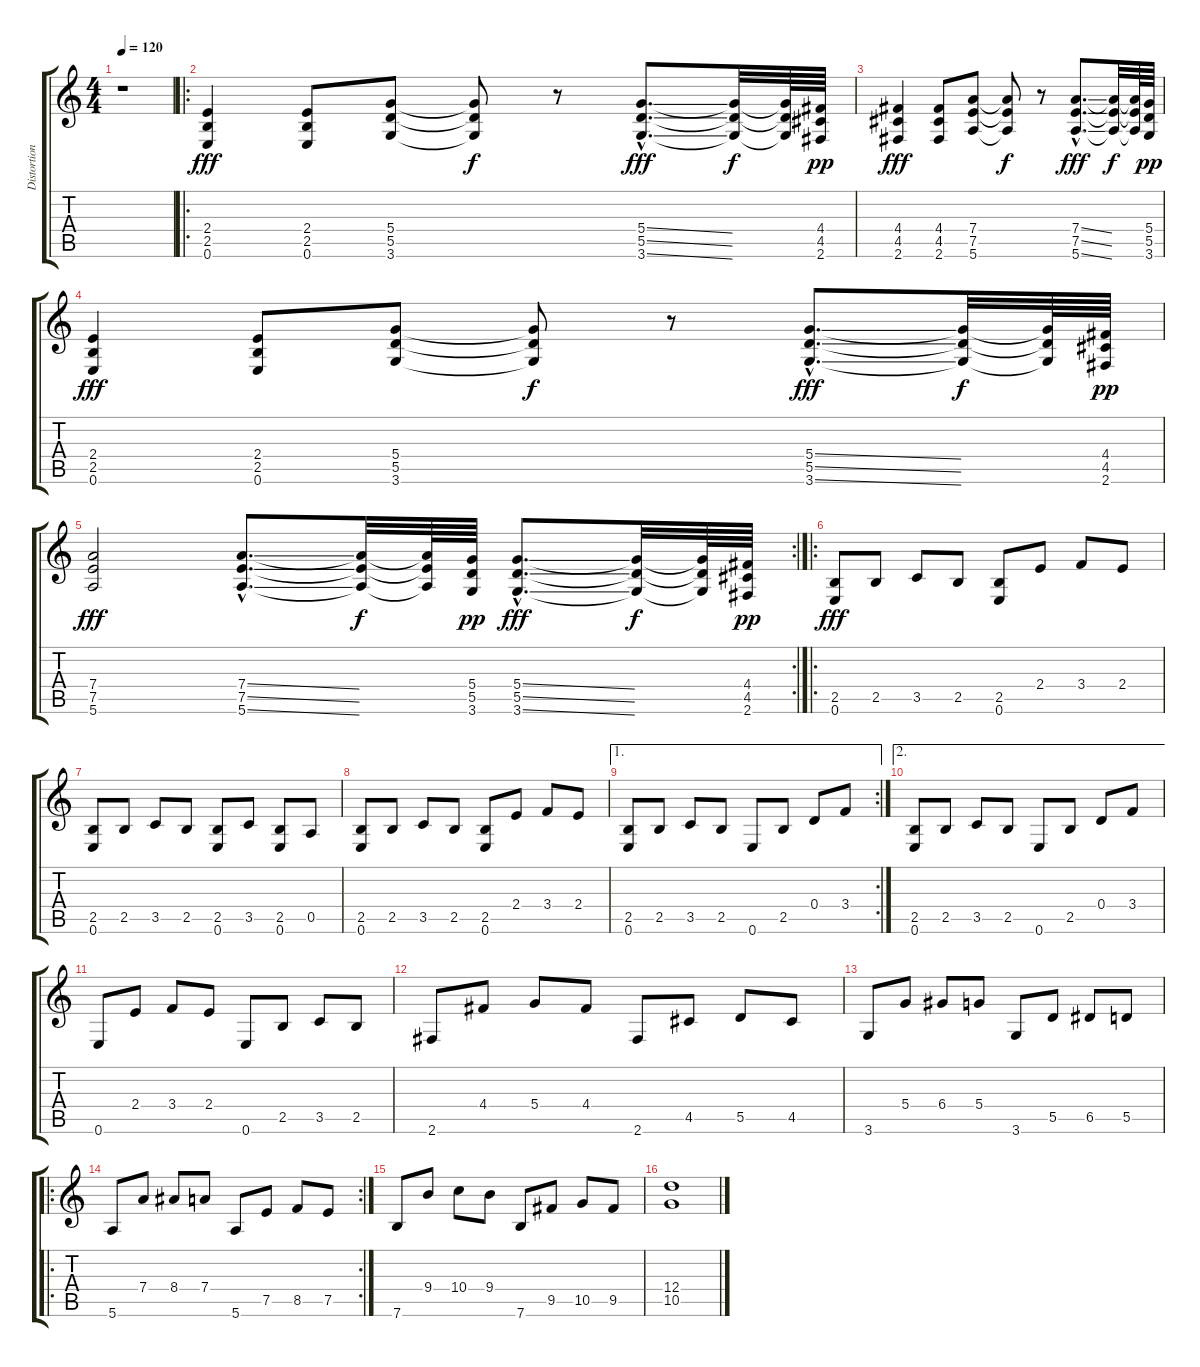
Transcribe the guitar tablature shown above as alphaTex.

\track ("Distortion" "Distortion") {instrument distortionguitar}
\staff {score tabs}
\tuning (E4 B3 G3 D3 A2 E2) {hide}
\ts (4 4)
\tempo 120
\clef g2
\ks c
r.1{dy fff} |
\ro
(2.4 2.5 0.6).4 (2.4 2.5 0.6).8 (5.4 5.5 3.6).8 (5.4{t} 5.5{t} 3.6{t}).8{dy f} r.8 (5.4{ss hac} 5.5{ss hac} 3.6{ss hac}).8{d dy fff} (5.4{t} 5.5{t} 3.6{t}).32{dy f} (5.4{t} 5.5{t} 3.6{t}).64 (4.4 4.5 2.6).64{dy pp} |
(4.4 4.5 2.6).4{dy fff} (4.4 4.5 2.6).8 (7.4 7.5 5.6).8 (7.4{t} 7.5{t} 5.6{t}).8{dy f} r.8 (7.4{ss hac} 7.5{ss hac} 5.6{ss hac}).8{d dy fff} (7.4{t} 7.5{t} 5.6{t}).32{dy f} (7.4{t} 7.5{t} 5.6{t}).64 (5.4 5.5 3.6).64{dy pp} |
(2.4 2.5 0.6).4{dy fff} (2.4 2.5 0.6).8 (5.4 5.5 3.6).8 (5.4{t} 5.5{t} 3.6{t}).8{dy f} r.8 (5.4{ss hac} 5.5{ss hac} 3.6{ss hac}).8{d dy fff} (5.4{t} 5.5{t} 3.6{t}).32{dy f} (5.4{t} 5.5{t} 3.6{t}).64 (4.4 4.5 2.6).64{dy pp} |
\rc 2
(7.4 7.5 5.6).2{dy fff} (7.4{ss hac} 7.5{ss hac} 5.6{ss hac}).8{d} (7.4{t} 7.5{t} 5.6{t}).32{dy f} (7.4{t} 7.5{t} 5.6{t}).64 (5.4 5.5 3.6).64{dy pp} (5.4{ss hac} 5.5{ss hac} 3.6{ss hac}).8{d dy fff} (5.4{t} 5.5{t} 3.6{t}).32{dy f} (5.4{t} 5.5{t} 3.6{t}).64 (4.4 4.5 2.6).64{dy pp} |
\ro
(2.5 0.6).8{dy fff} 2.5.8 3.5.8 2.5.8 (2.5 0.6).8 2.4.8 3.4.8 2.4.8 |
(2.5 0.6).8 2.5.8 3.5.8 2.5.8 (2.5 0.6).8 3.5.8 (2.5 0.6).8 0.5.8 |
(2.5 0.6).8 2.5.8 3.5.8 2.5.8 (2.5 0.6).8 2.4.8 3.4.8 2.4.8 |
\ae 1
\rc 2
(2.5 0.6).8 2.5.8 3.5.8 2.5.8 0.6.8 2.5.8 0.4.8 3.4.8 |
\ae 2
(2.5 0.6).8 2.5.8 3.5.8 2.5.8 0.6.8 2.5.8 0.4.8 3.4.8 |
0.6.8 2.4.8 3.4.8 2.4.8 0.6.8 2.5.8 3.5.8 2.5.8 |
2.6.8 4.4.8 5.4.8 4.4.8 2.6.8 4.5.8 5.5.8 4.5.8 |
3.6.8 5.4.8 6.4.8 5.4.8 3.6.8 5.5.8 6.5.8 5.5.8 |
\ro
\rc 2
5.6.8 7.4.8 8.4.8 7.4.8 5.6.8 7.5.8 8.5.8 7.5.8 |
7.6.8 9.4.8 10.4.8 9.4.8 7.6.8 9.5.8 10.5.8 9.5.8 |
(12.4 10.5).1
